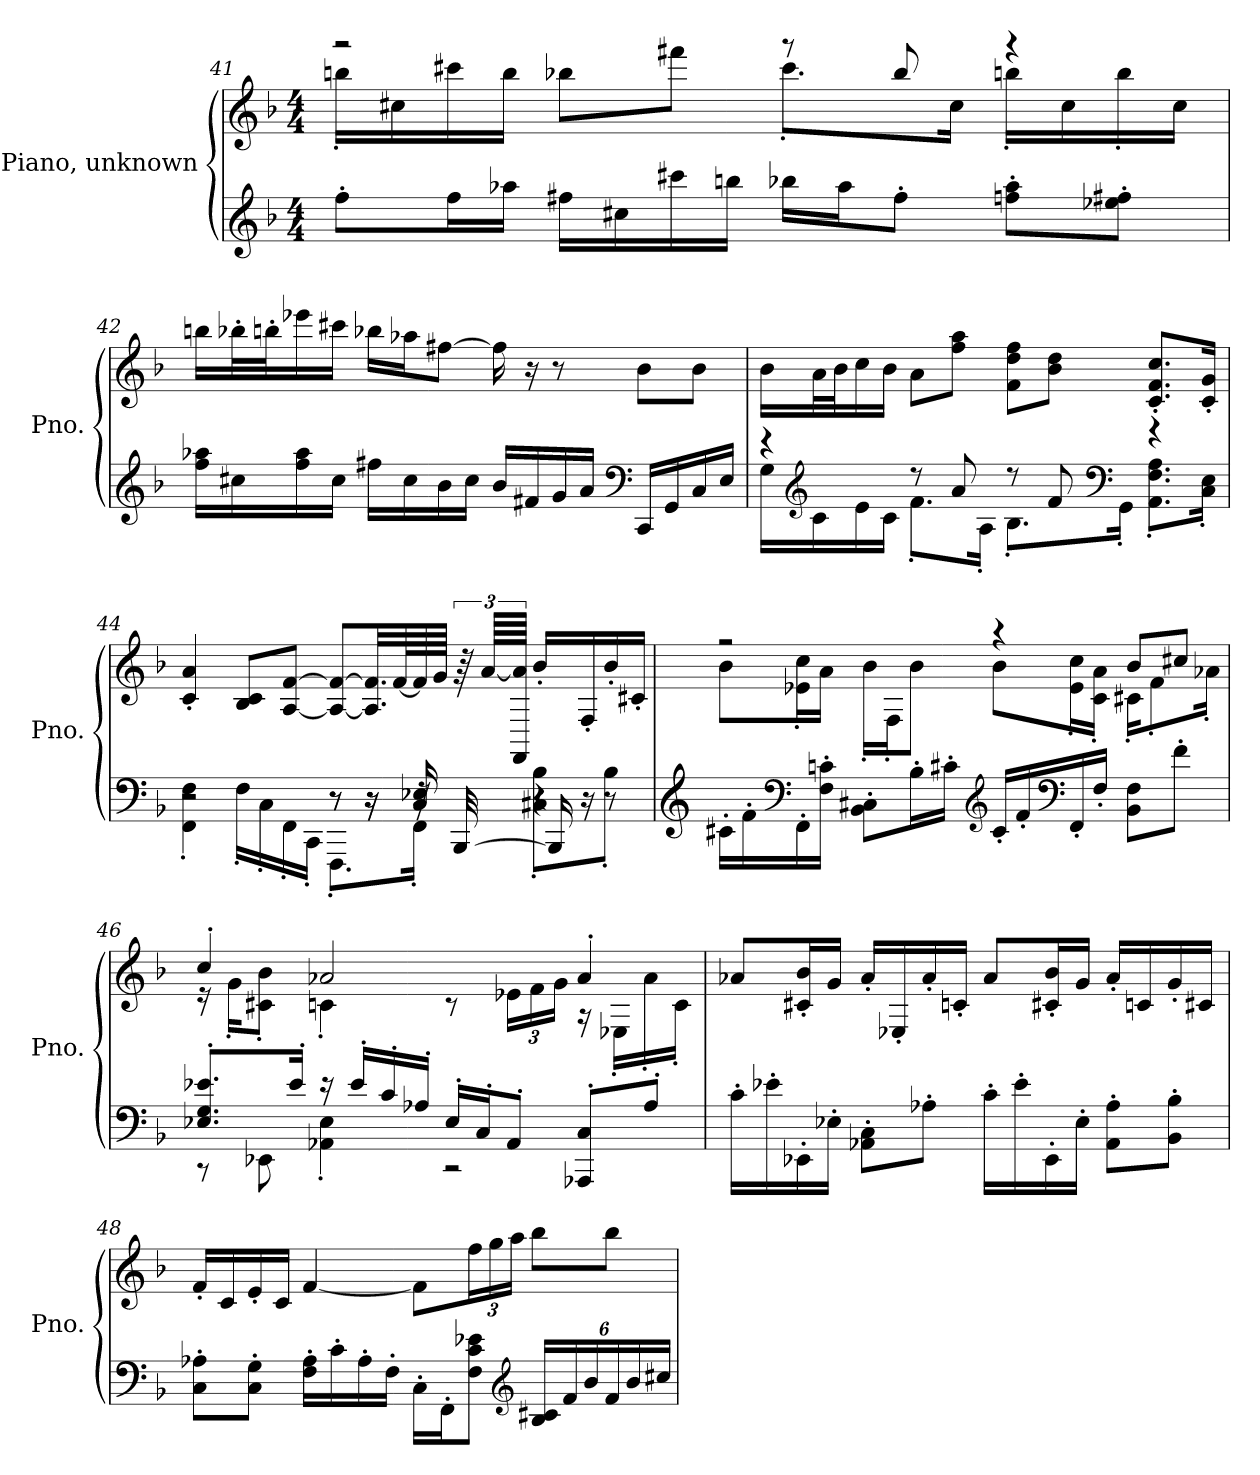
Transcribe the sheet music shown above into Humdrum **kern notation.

**kern	**kern
*part1	*part1
*staff2	*staff1
*I"Piano, unknown	*
*I'Pno.	*
!!LO:LB:g=z
*clefG2	*clefG2
*k[b-]	*k[b-]
*M4/4	*M4/4
=41	=41
*	*^
8ff'\L	2r	16bbn'\LL
.	.	16cc#X\
16ff\L	.	16ccc#X\
16aa-X\JJ	.	16bb\JJ
16ff#X\LL	.	8bb-X\L
16cc#X\	.	.
16ccc#X\	.	8fff#X\J
16bbn\JJ	.	.
16bb-X\LL	8r	8.ccc#'\L
16aa-\J	.	.
8ff#'\J	8bb-/	.
.	.	16cc#\Jk
8ffn\' 8aa-\'L	4r	16bbn'\LL
.	.	16cc#\
8ee-X\' 8ff#X\'J	.	16bb'\
.	.	16cc#\JJ
*	*v	*v
!!LO:PB:g=z
=42	=42
16ff\ 16aa-X\LL	16bbn\LL
16cc#X\	32bb-X'\L
.	32bbn'\J
16ff\ 16aa-\	16eee-X\
16cc#\JJ	16ccc#X\JJ
16ff#X\LL	16bb-X\LL
16cc#\	16aa-X\J
16b-\	[8ff#X\J
16cc#\JJ	.
16b-/LL	16ff#\]
16f#X/	16r
16g/	8r
16a/JJ	.
*clefF4	*
16CC/LL	8b-\L
16GG/	.
16C/	8b-\J
16E/JJ	.
=43	=43
*^	*
4r	16G\LL	16b-\LL
*clefG2	*	*
.	16c\	32a\L
.	.	32b-\J
.	16e\	16cc\
.	16c\JJ	16b-\JJ
8r	8.f'\L	8a\L
8a/	.	8ff\ 8aa\J
.	16A'\Jk	.
8r	8.B-'\L	8f\ 8dd\ 8ff\L
8f/	.	8b-\ 8dd\J
*clefF4	*	*
.	16GG'\Jk	.
4r	8.AA\' 8.F\' 8.A\'L	8.c/' 8.f/' 8.cc/'L
.	16C\' 16E\'Jk	16c/' 16g/'Jk
!!LO:LB:g=z
=44	=44	=44
*	*^	*
2r	4FF\' 4F\'	2r	4c/' 4a/'
.	16F'\LL	.	8B-/ 8c/L
.	16C'\	.	.
.	16FF'\	.	[8A/ [8f/J
.	16CC'\JJ	.	.
8r	8.FFF'\L	8r	8A/_ 8f/_L
16r	.	16r	32.A/] 32.f/]LL
.	.	.	[64f/L
16C/ 16E-X/	16FF'\Jk	32r	64f/]
.	.	.	64g/JJJJ
.	.	[32BBB-/	96r
.	.	.	[96a/LLLL
.	.	.	96FF/ 96a/]JJJJ
4r	8C#X\' 8B-\'L	16BBB-/]	16b-'/LL
.	.	16r	16F'/
.	8B-'\J	8r	16b-'/
.	.	.	16c#X'/JJ
*v	*v	*v	*
!!LO:LB:g=z
=45	=45
*clefG2	*
*	*^
16c#X'\LL	2r	8b-\L
16f'\	.	.
*clefF4	*	*
16FF'\	.	16e-X\' 16cc\'L
16F\' 16cn\'JJ	.	16a\JJ
8BB-\' 8C#X\'L	.	16b-'\LL
.	.	16F'\J
16B-'\L	.	8b-\J
16c#X'\JJ	.	.
*clefG2	*	*
16c#'/LL	4r	8b-\L
16f'/	.	.
*clefF4	*	*
16FF'/	.	16e-\' 16cc\'L
16F'/JJ	.	16c\' 16a\'JJ
8BB-\ 8F\L	8b-/L	16c#X'\KL
.	.	8f'\
8f'\J	8cc#X/J	.
.	.	16a-X'\Jk
!!LO:LB:g=z	!!
=46	=46	=46
*^	*	*
8.E-X/' 8.G/' 8.e-X/'L	8r	4cc'/	16r
.	.	.	16g'\KL
.	8EE-X\	.	8c#X\' 8b-\'J
16e-'/Jk	.	.	.
16r	4AA-X\' 4E-\'	2a-X/	4cn'\
16e-'/LL	.	.	.
16c'/	.	.	.
16A-X'/JJ	.	.	.
16E-'/LL	2r	.	8r
16C'/J	.	.	.
*	*	*	*Xbrackettup
8AA-'/J	.	.	24e-X\LL
.	.	.	24f\
.	.	.	24g\JJ
8AAA-X/' 8C/'L	.	4a-'/	16r
.	.	.	16E-X'\LL
8A-'/J	.	.	16a-'\
.	.	.	16c'\JJ
*v	*v	*	*
*	*v	*v
=47	=47
16c'\LL	8a-X/L
16e-X'\	.
16EE-X'\	16c#X/' 16b-/'L
16E-X'\JJ	16g/JJ
8AA-X\' 8C\'L	16a-'/LL
.	16E-X'/
8A-X'\J	16a-'/
.	16cn'/JJ
16c'\LL	8a-/L
16e-'\	.
16EE-'\	16c#X/' 16b-/'L
16E-'\JJ	16g/JJ
8AA-\' 8A-\'L	16a-'/LL
.	16cn/
8BB-\' 8B-\'J	16g'/
.	16c#X/JJ
!!LO:LB:g=z
=48	=48
8C\' 8A-X\'L	16f'/LL
.	16c/
8C\' 8G\'J	16e'/
.	16c/JJ
16F\' 16A-\'LL	[4f/
16c'\	.
16A-'\	.
16F'\JJ	.
16C'\LL	8f\L]
16FF'\J	.
8F\ 8c\ 8e-X\J	24ff\L
.	24gg\
.	24aa\JJ
*clefG2	*
*Xbrackettup	*
24B-/ 24c#X/LL	8bb-\L
24f/	.
24b-/	.
24f/	8bb-\J
24b-/	.
24cc#X/JJ	.
=	=
*-	*-
